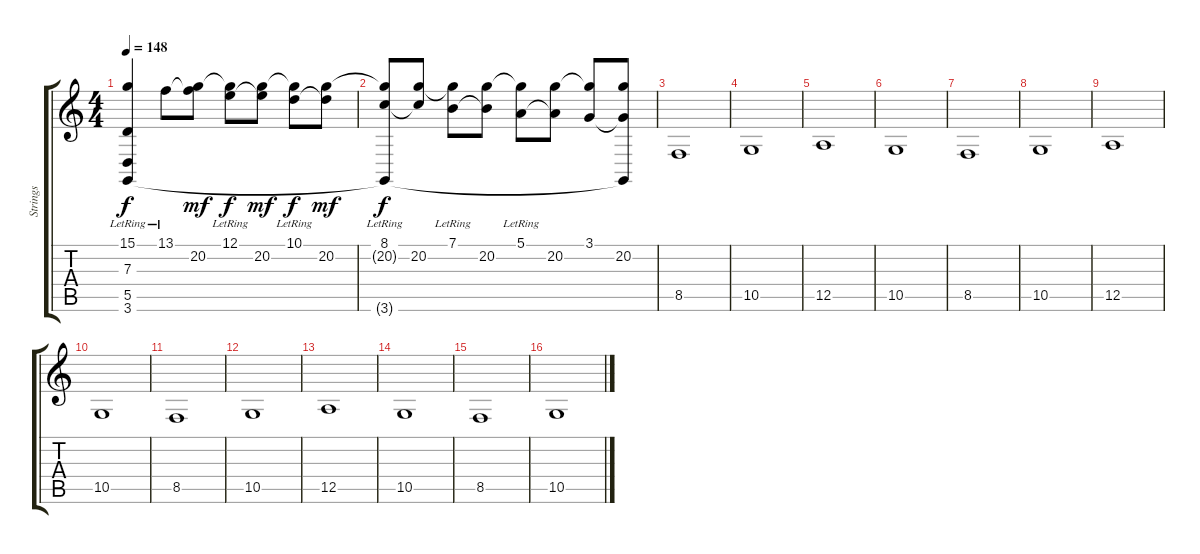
\track ("Strings" "Strings") {instrument stringensemble1}
\staff {score tabs}
\tuning (E4 B3 G3 D3 A2 E2) {hide}
\ts (4 4)
\tempo 148
\clef g2
\ks c
(15.1 7.3{lr} 5.5{lr} 3.6{lr}).4{dy f} 13.1{lr}.8 (13.1{t} 20.2).8{dy mf} (12.1{lr} 20.2{t}).8{dy f} (12.1{t} 20.2).8{dy mf} (10.1{lr} 20.2{t}).8{dy f} (10.1{t} 20.2).8{dy mf} |
(8.1{lr} 20.2{t} 3.6{t}).8{dy f} (8.1{t} 20.2).8 (7.1{lr} 20.2{t}).8 (7.1{t} 20.2).8 (5.1{lr} 20.2{t}).8 (5.1{t} 20.2).8 (3.1 20.2{t}).8 (3.1{t} 20.2 3.6{t}).8 |
8.5.1 |
10.5.1 |
12.5.1 |
10.5.1 |
8.5.1 |
10.5.1 |
12.5.1 |
10.5.1 |
8.5.1 |
10.5.1 |
12.5.1 |
10.5.1 |
8.5.1 |
10.5.1
